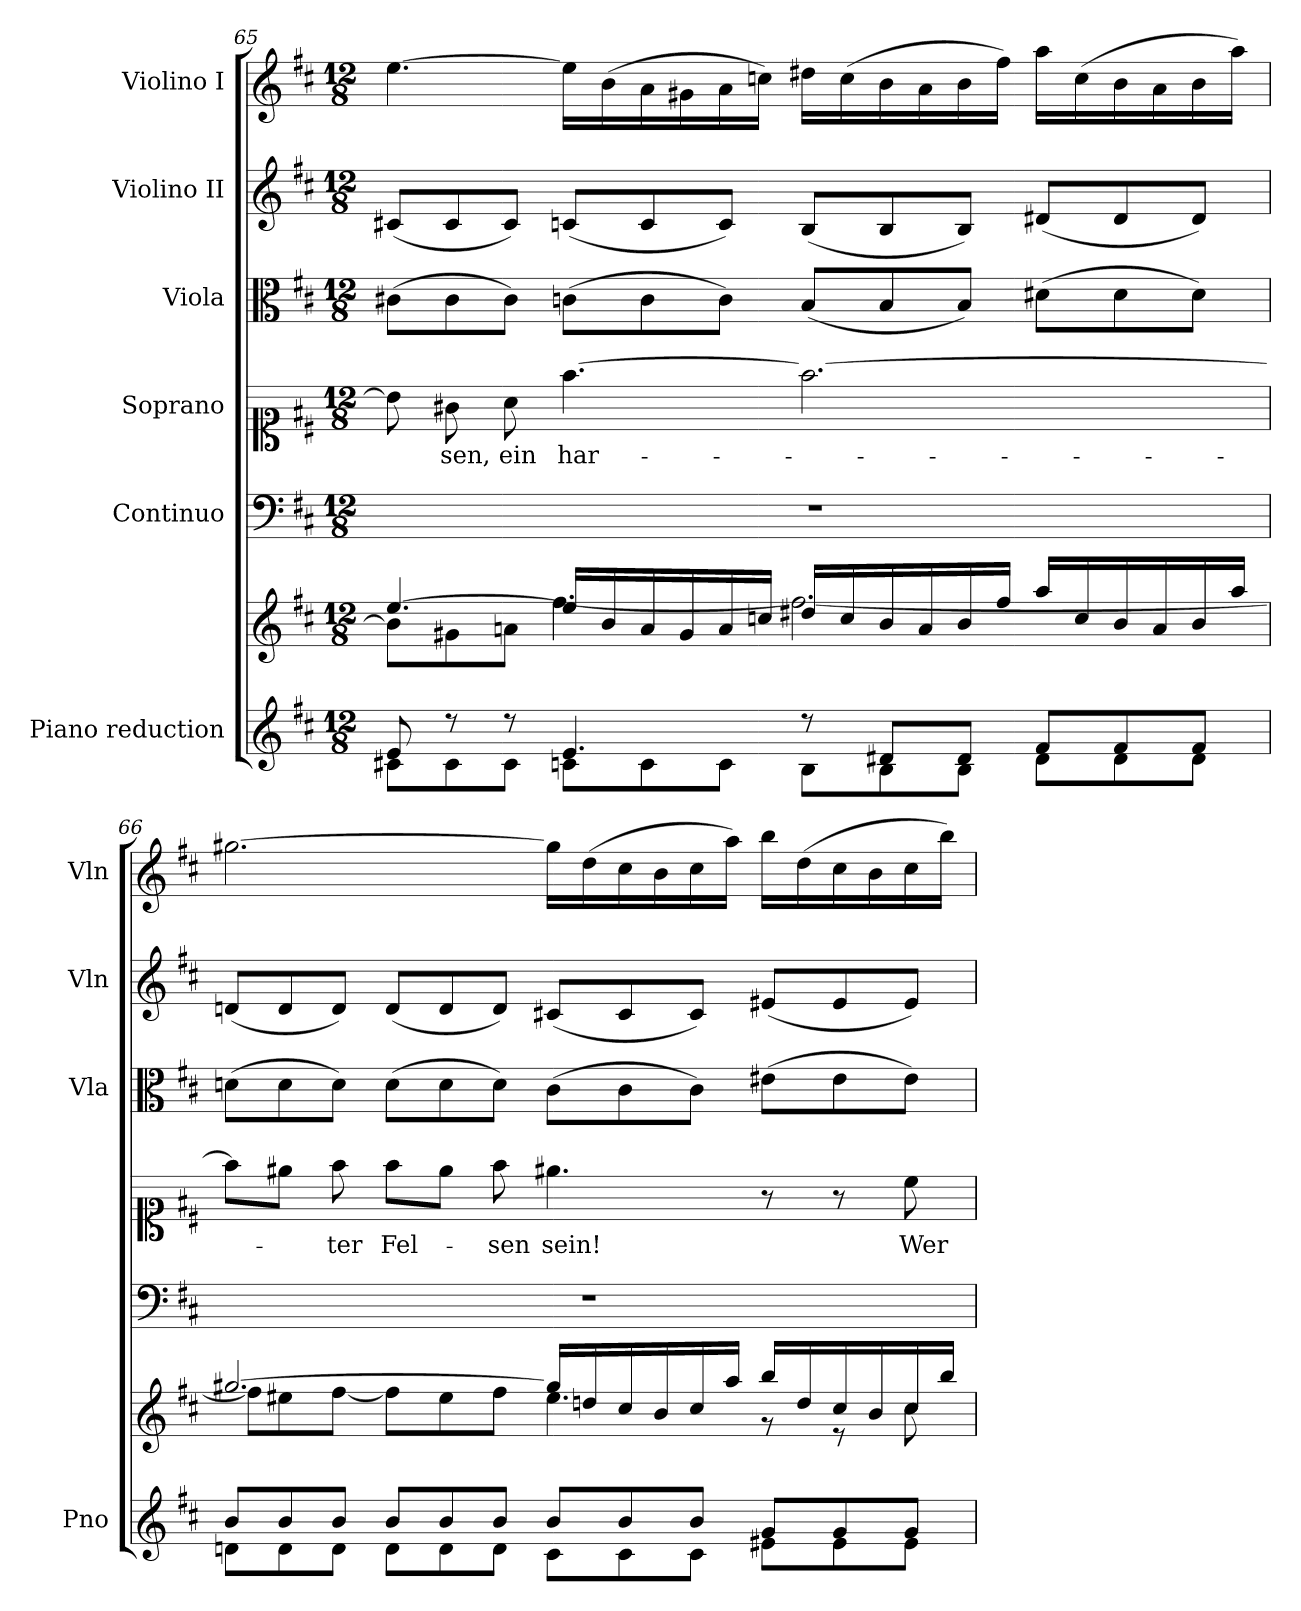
**kern	**kern	**kern	**kern	**text	**kern	**kern	**kern
*part6	*part6	*part5	*part4	*part4	*part3	*part2	*part1
*staff7	*staff6	*staff5	*staff4	*staff4	*staff3	*staff2	*staff1
*I"Piano reduction	*	*I"Continuo	*I"Soprano	*	*I"Viola	*I"Violino II	*I"Violino I
*I'Pno	*	*	*	*	*I'Vla	*I'Vln	*I'Vln
*clefG2	*clefG2	*clefF4	*clefC1	*	*clefC3	*clefG2	*clefG2
*k[f#c#]	*k[f#c#]	*k[f#c#]	*k[f#c#]	*	*k[f#c#]	*k[f#c#]	*k[f#c#]
*M12/8	*M12/8	*M12/8	*M12/8	*	*M12/8	*M12/8	*M12/8
=65	=65	=65	=65	=65	=65	=65	=65
*^	*^	*	*	*	*	*	*
8e/	8c#X\L	[4.ee/	8b\L]	1.r	8b\]	.	(8c#X\L	(8c#X/L	[4.ee\
!	!	!	!	!	!	!LO:LY:b	!	!	!
8r	8c#\	.	8g#X\	.	8g#X\	-sen,	8c#\	8c#/	.
!	!	!	!	!	!	!LO:LY:b	!	!	!
8r	8c#\J	.	8an\J	.	8a\	ein	8c#\J)	8c#/J)	.
!	!	!	!	!	!	!LO:LY:b	!	!	!
4.e/	8cn\L	16ee/LL]	[4.ff#\	.	[4.ff#\	har-	(8cn\L	(8cn/L	16ee\LL]
.	.	16b/	.	.	.	.	.	.	(16b\
.	8c\	16a/	.	.	.	.	8c\	8c/	16a\
.	.	16g#/	.	.	.	.	.	.	16g#X\
.	8c\J	16a/	.	.	.	.	8c\J)	8c/J)	16a\
.	.	16ccn/JJ	.	.	.	.	.	.	16ccn\JJ)
8r	8B\L	16dd#X/LL	2.ff#\_	.	2.ff#\_	.	(8B/L	(8B/L	16dd#X\LL
.	.	16cc/	.	.	.	.	.	.	(16cc\
8d#X/L	8B\	16b/	.	.	.	.	8B/	8B/	16b\
.	.	16a/	.	.	.	.	.	.	16a\
8d#/J	8B\J	16b/	.	.	.	.	8B/J)	8B/J)	16b\
.	.	16ff#/JJ	.	.	.	.	.	.	16ff#\JJ)
8f#/L	8d#\L	16aa/LL	.	.	.	.	(8d#X\L	(8d#X/L	16aa\LL
.	.	16cc/	.	.	.	.	.	.	(16cc\
8f#/	8d#\	16b/	.	.	.	.	8d#\	8d#/	16b\
.	.	16a/	.	.	.	.	.	.	16a\
8f#/J	8d#\J	16b/	.	.	.	.	8d#\J)	8d#/J)	16b\
.	.	16aa/JJ	.	.	.	.	.	.	16aa\JJ)
=66	=66	=66	=66	=66	=66	=66	=66	=66	=66
8b/L	8dn\L	[2.gg#X/	8ff#\L]	1.r	8ff#\L]	.	(8dn\L	(8dn/L	[2.gg#X\
8b/	8d\	.	8ee#X\	.	8ee#X\J	.	8d\	8d/	.
!	!	!	!	!	!	!LO:LY:b	!	!	!
8b/J	8d\J	.	[8ff#\J	.	8ff#\	-ter	8d\J)	8d/J)	.
!	!	!	!	!	!	!LO:LY:b	!	!	!
8b/L	8d\L	.	8ff#\L]	.	8ff#\L	Fel-	(8d\L	(8d/L	.
8b/	8d\	.	8ee#\	.	8ee#\J	.	8d\	8d/	.
!	!	!	!	!	!	!LO:LY:b	!	!	!
8b/J	8d\J	.	8ff#\J	.	8ff#\	-sen	8d\J)	8d/J)	.
!	!	!	!	!	!	!LO:LY:b	!	!	!
8b/L	8c#\L	16gg#/LL]	4.ee#\	.	4.ee#X\	sein!	(8c#\L	(8c#X/L	16gg#\LL]
.	.	16ddn/	.	.	.	.	.	.	(16dd\
8b/	8c#\	16cc#/	.	.	.	.	8c#\	8c#/	16cc#\
.	.	16b/	.	.	.	.	.	.	16b\
8b/J	8c#\J	16cc#/	.	.	.	.	8c#\J)	8c#/J)	16cc#\
.	.	16aa/JJ	.	.	.	.	.	.	16aa\JJ)
8g/L	8e#X\L	16bb/LL	8r	.	8r	.	(8e#X\L	(8e#X/L	16bb\LL
.	.	16dd/	.	.	.	.	.	.	(16dd\
8g/	8e#\	16cc#/	8r	.	8r	.	8e#\	8e#/	16cc#\
.	.	16b/	.	.	.	.	.	.	16b\
!	!	!	!	!	!	!LO:LY:b	!	!	!
8g/J	8e#\J	16cc#/	8cc#\	.	8cc#\	Wer	8e#\J)	8e#/J)	16cc#\
.	.	16bb/JJ	.	.	.	.	.	.	16bb\JJ)
*v	*v	*	*	*	*	*	*	*	*
*	*v	*v	*	*	*	*	*	*
=	=	=	=	=	=	=	=
*-	*-	*-	*-	*-	*-	*-	*-
